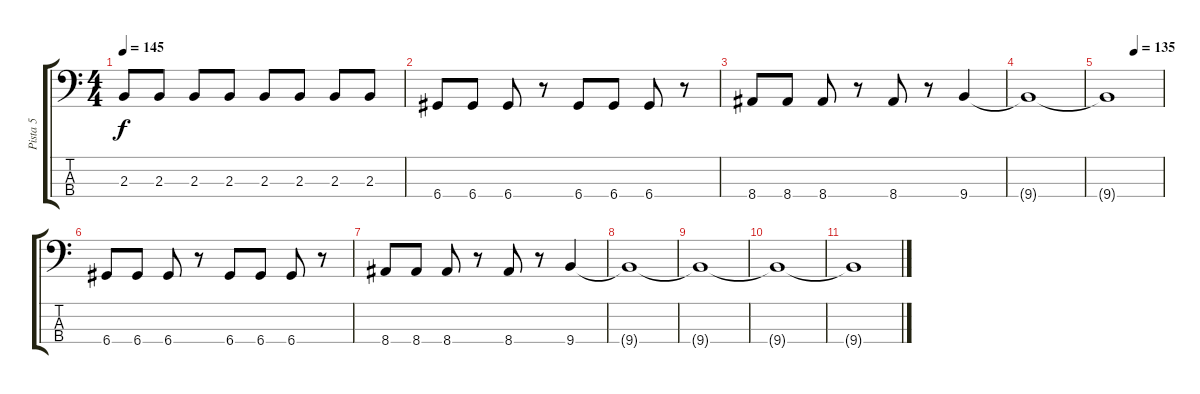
\track ("Pista 5" "Pista 5") {instrument electricbassfinger}
\staff {score tabs}
\tuning (G2 D2 A1 D1) {hide}
\ts (4 4)
\tempo 145
\clef f4
\ks c
2.3.8{dy f} 2.3.8 2.3.8 2.3.8 2.3.8 2.3.8 2.3.8 2.3.8 |
6.4.8 6.4.8 6.4.8 r.8 6.4.8 6.4.8 6.4.8 r.8 |
8.4.8 8.4.8 8.4.8 r.8 8.4.8 r.8 9.4.4 |
9.4{t}.1 |
\tempo (135 0.5)
9.4{t}.1 |
6.4.8 6.4.8 6.4.8 r.8 6.4.8 6.4.8 6.4.8 r.8 |
8.4.8 8.4.8 8.4.8 r.8 8.4.8 r.8 9.4.4 |
9.4{t}.1 |
9.4{t}.1 |
9.4{t}.1 |
9.4{t}.1
